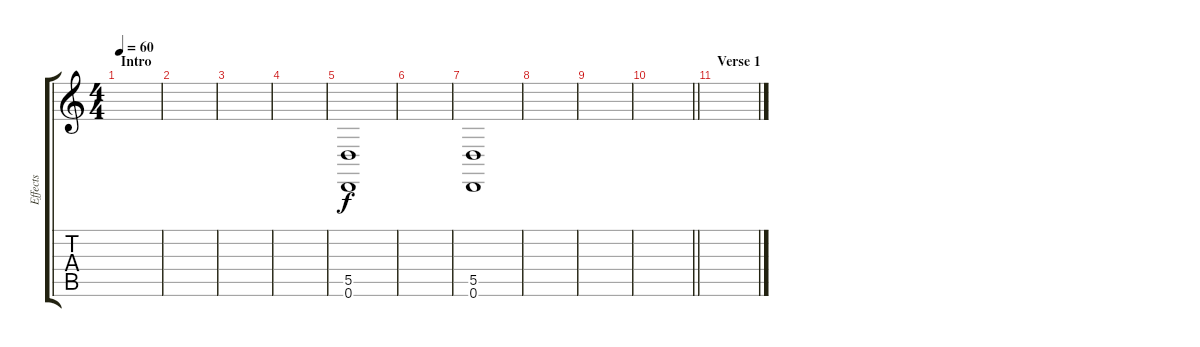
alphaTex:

\track ("Effects" "Effects") {instrument tubularbells}
\staff {score tabs}
\tuning (E4 B3 G3 D3 A2 D2) {hide}
\ts (4 4)
\section ("" "Intro")
\tempo 60
\clef g2
\ks c
|
|
|
|
(5.5 0.6).1 |
|
(5.5 0.6).1 |
|
|
\barLineRight lightlight
|
\section ("" "Verse 1")
